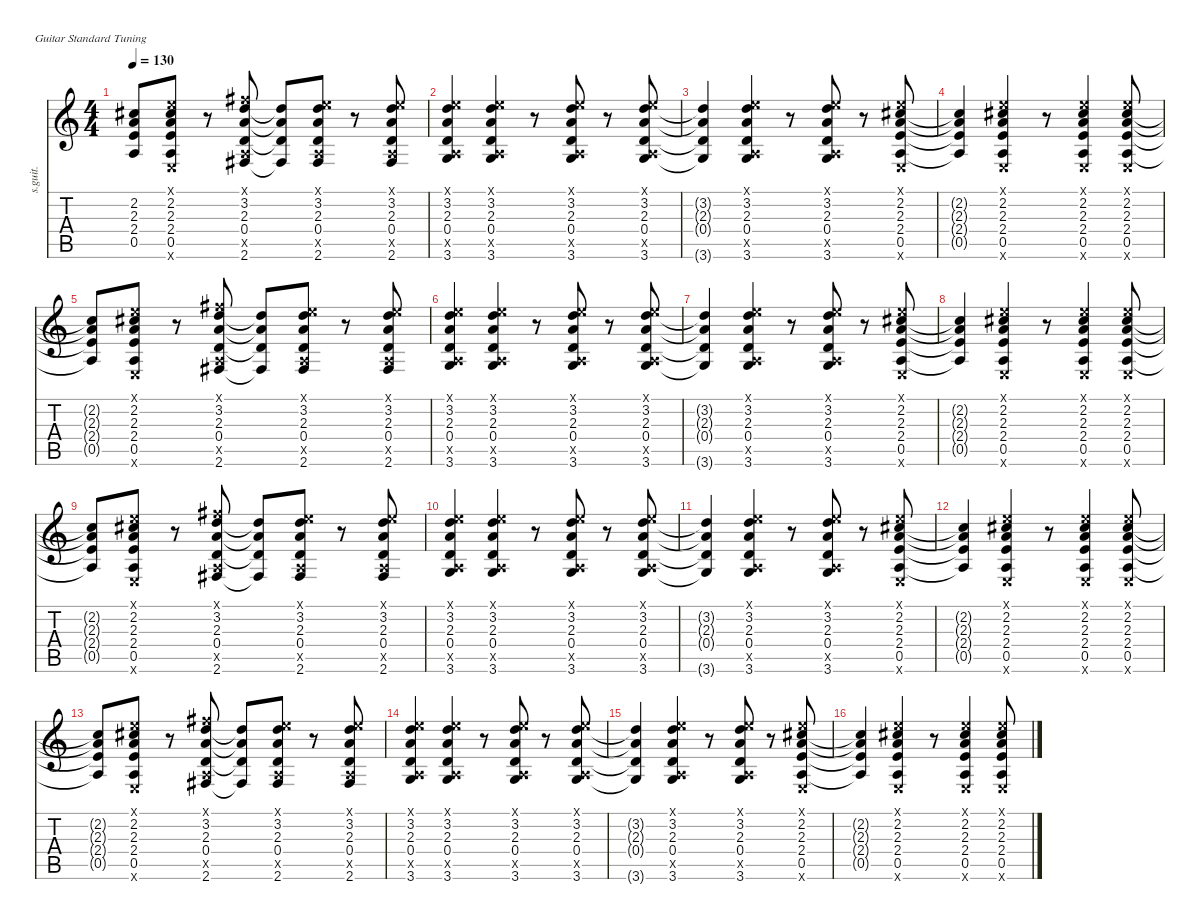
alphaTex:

\defaultSystemsLayout 4
\hideDynamics
\bracketExtendMode nobrackets
\otherSystemsTrackNameOrientation horizontal
\track ("Rhythm" "s.guit.") {instrument acousticguitarsteel}
\staff {score tabs}
\tuning (E4 B3 G3 D3 A2 E2)
\ts (4 4)
\tempo 130
\clef g2
\ks c
(2.2{t acc #} 2.3{t} 2.4{t} 0.5{t}).8{dy f} (0.1{x} 2.2{acc #} 2.3 2.4 0.5 0.6{x}).8 r.8 (2.1{x acc #} 3.2 2.3 0.4 0.5{x} 2.6{acc #}).8 (3.2{t} 2.3{t} 0.4{t} 2.6{t acc #}).8 (0.1{x} 3.2 2.3 0.4 0.5{x} 2.6{acc #}).8 r.8 (0.1{x} 3.2 2.3 0.4 0.5{x} 2.6{acc #}).8 |
(0.1{x} 3.2 2.3 0.4 0.5{x} 3.6).4 (0.1{x} 3.2 2.3 0.4 0.5{x} 3.6).4 r.8 (0.1{x} 3.2 2.3 0.4 0.5{x} 3.6).8 r.8 (0.1{x} 3.2 2.3 0.4 0.5{x} 3.6).8 |
(3.2{t} 2.3{t} 0.4{t} 3.6{t}).4 (0.1{x} 3.2 2.3 0.4 0.5{x} 3.6).4 r.8 (0.1{x} 3.2 2.3 0.4 0.5{x} 3.6).8 r.8 (0.1{x} 2.2{acc #} 2.3 2.4 0.5 0.6{x}).8 |
(2.2{t acc #} 2.3{t} 2.4{t} 0.5{t}).4 (0.1{x} 2.2{acc #} 2.3 2.4 0.5 0.6{x}).4 r.8 (0.1{x} 2.2{acc #} 2.3 2.4 0.5 0.6{x}).4 (0.1{x} 2.2{acc #} 2.3 2.4 0.5 0.6{x}).8 |
(2.2{t acc #} 2.3{t} 2.4{t} 0.5{t}).8 (0.1{x} 2.2{acc #} 2.3 2.4 0.5 0.6{x}).8 r.8 (2.1{x acc #} 3.2 2.3 0.4 0.5{x} 2.6{acc #}).8 (3.2{t} 2.3{t} 0.4{t} 2.6{t acc #}).8 (0.1{x} 3.2 2.3 0.4 0.5{x} 2.6{acc #}).8 r.8 (0.1{x} 3.2 2.3 0.4 0.5{x} 2.6{acc #}).8 |
(0.1{x} 3.2 2.3 0.4 0.5{x} 3.6).4 (0.1{x} 3.2 2.3 0.4 0.5{x} 3.6).4 r.8 (0.1{x} 3.2 2.3 0.4 0.5{x} 3.6).8 r.8 (0.1{x} 3.2 2.3 0.4 0.5{x} 3.6).8 |
(3.2{t} 2.3{t} 0.4{t} 3.6{t}).4 (0.1{x} 3.2 2.3 0.4 0.5{x} 3.6).4 r.8 (0.1{x} 3.2 2.3 0.4 0.5{x} 3.6).8 r.8 (0.1{x} 2.2{acc #} 2.3 2.4 0.5 0.6{x}).8 |
(2.2{t acc #} 2.3{t} 2.4{t} 0.5{t}).4 (0.1{x} 2.2{acc #} 2.3 2.4 0.5 0.6{x}).4 r.8 (0.1{x} 2.2{acc #} 2.3 2.4 0.5 0.6{x}).4 (0.1{x} 2.2{acc #} 2.3 2.4 0.5 0.6{x}).8 |
(2.2{t acc #} 2.3{t} 2.4{t} 0.5{t}).8 (0.1{x} 2.2{acc #} 2.3 2.4 0.5 0.6{x}).8 r.8 (2.1{x acc #} 3.2 2.3 0.4 0.5{x} 2.6{acc #}).8 (3.2{t} 2.3{t} 0.4{t} 2.6{t acc #}).8 (0.1{x} 3.2 2.3 0.4 0.5{x} 2.6{acc #}).8 r.8 (0.1{x} 3.2 2.3 0.4 0.5{x} 2.6{acc #}).8 |
(0.1{x} 3.2 2.3 0.4 0.5{x} 3.6).4 (0.1{x} 3.2 2.3 0.4 0.5{x} 3.6).4 r.8 (0.1{x} 3.2 2.3 0.4 0.5{x} 3.6).8 r.8 (0.1{x} 3.2 2.3 0.4 0.5{x} 3.6).8 |
(3.2{t} 2.3{t} 0.4{t} 3.6{t}).4 (0.1{x} 3.2 2.3 0.4 0.5{x} 3.6).4 r.8 (0.1{x} 3.2 2.3 0.4 0.5{x} 3.6).8 r.8 (0.1{x} 2.2{acc #} 2.3 2.4 0.5 0.6{x}).8 |
(2.2{t acc #} 2.3{t} 2.4{t} 0.5{t}).4 (0.1{x} 2.2{acc #} 2.3 2.4 0.5 0.6{x}).4 r.8 (0.1{x} 2.2{acc #} 2.3 2.4 0.5 0.6{x}).4 (0.1{x} 2.2{acc #} 2.3 2.4 0.5 0.6{x}).8 |
(2.2{t acc #} 2.3{t} 2.4{t} 0.5{t}).8 (0.1{x} 2.2{acc #} 2.3 2.4 0.5 0.6{x}).8 r.8 (2.1{x acc #} 3.2 2.3 0.4 0.5{x} 2.6{acc #}).8 (3.2{t} 2.3{t} 0.4{t} 2.6{t acc #}).8 (0.1{x} 3.2 2.3 0.4 0.5{x} 2.6{acc #}).8 r.8 (0.1{x} 3.2 2.3 0.4 0.5{x} 2.6{acc #}).8 |
(0.1{x} 3.2 2.3 0.4 0.5{x} 3.6).4 (0.1{x} 3.2 2.3 0.4 0.5{x} 3.6).4 r.8 (0.1{x} 3.2 2.3 0.4 0.5{x} 3.6).8 r.8 (0.1{x} 3.2 2.3 0.4 0.5{x} 3.6).8 |
(3.2{t} 2.3{t} 0.4{t} 3.6{t}).4 (0.1{x} 3.2 2.3 0.4 0.5{x} 3.6).4 r.8 (0.1{x} 3.2 2.3 0.4 0.5{x} 3.6).8 r.8 (0.1{x} 2.2{acc #} 2.3 2.4 0.5 0.6{x}).8 |
(2.2{t acc #} 2.3{t} 2.4{t} 0.5{t}).4 (0.1{x} 2.2{acc #} 2.3 2.4 0.5 0.6{x}).4 r.8 (0.1{x} 2.2{acc #} 2.3 2.4 0.5 0.6{x}).4 (0.1{x} 2.2{acc #} 2.3 2.4 0.5 0.6{x}).8
